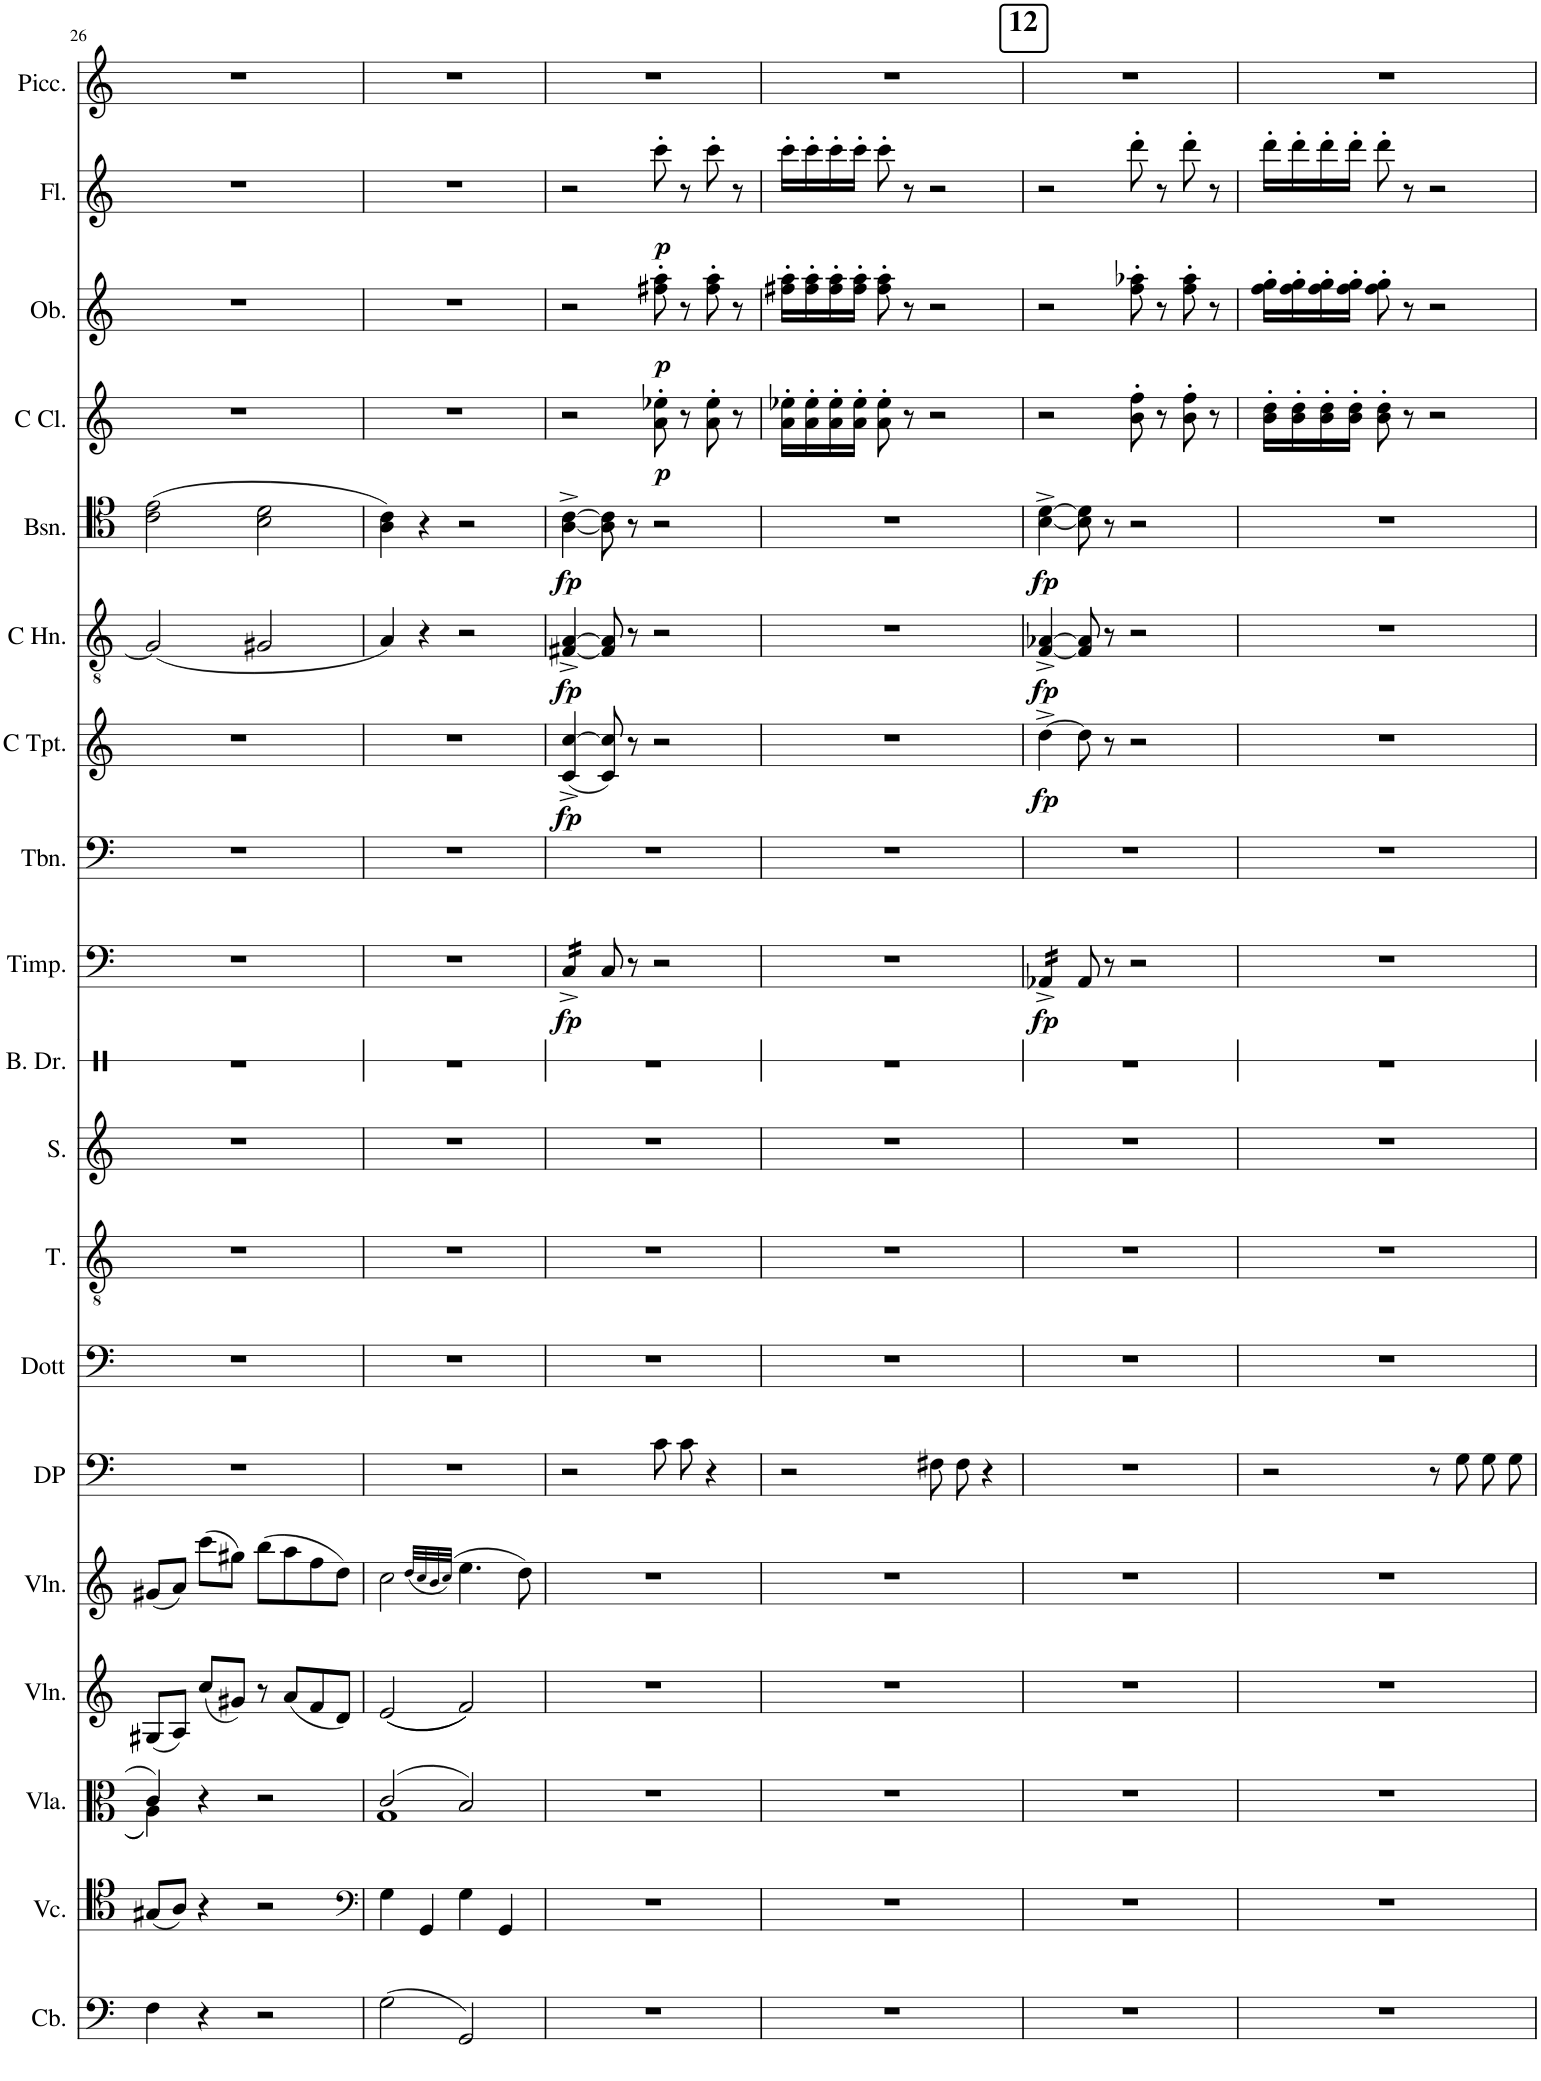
**kern	**kern	**kern	**kern	**kern	**kern	**kern	**kern	**kern	**kern	**kern	**dynam	**kern	**kern	**dynam	**kern	**dynam	**kern	**dynam	**kern	**dynam	**kern	**dynam	**kern	**dynam	**kern
*part19	*part18	*part17	*part16	*part15	*part14	*part13	*part12	*part11	*part10	*part9	*part9	*part8	*part7	*part7	*part6	*part6	*part5	*part5	*part4	*part4	*part3	*part3	*part2	*part2	*part1
*staff19	*staff18	*staff17	*staff16	*staff15	*staff14	*staff13	*staff12	*staff11	*staff10	*staff9	*staff9	*staff8	*staff7	*staff7	*staff6	*staff6	*staff5	*staff5	*staff4	*staff4	*staff3	*staff3	*staff2	*staff2	*staff1
*I"Contrabass	*I"Violoncello	*I"Viola	*I"Violin	*I"Violin	*I"Don Pasqule	*I"Dottore Malatesta	*I"Tenor	*I"Soprano	*I"Bass Drum	*I"Timpani	*	*I"Trombone	*I"C Trumpet	*	*I"Horn in C	*	*I"Bassoon	*	*I"C Clarinet	*	*I"Oboe	*	*I"Flute	*	*I"Piccolo
*I'Cb.	*I'Vc.	*I'Vla.	*I'Vln.	*I'Vln.	*I'DP	*I'Dott	*I'T.	*I'S.	*I'B. Dr.	*I'Timp.	*	*I'Tbn.	*I'C Tpt.	*	*	*	*I'Bsn.	*	*I'C Cl.	*	*I'Ob.	*	*I'Fl.	*	*I'Picc.
!!LO:PB:g=z
*clefF4	*clefC4	*clefC3	*clefG2	*clefG2	*clefF4	*clefF4	*clefGv2	*clefG2	*clefX	*clefF4	*	*clefF4	*clefG2	*	*clefGv2	*	*clefF4	*	*clefG2	*	*clefG2	*	*clefG2	*	*clefG2
*Trd7c12	*	*	*	*	*	*	*	*	*	*	*	*	*	*	*Trd7c12	*	*	*	*Trd1c2	*	*	*	*	*	*Trd-7c-12
*k[]	*k[]	*k[]	*k[]	*k[]	*k[]	*k[]	*k[]	*k[]	*k[]	*k[]	*	*k[]	*k[]	*	*k[]	*	*k[]	*	*k[]	*	*k[]	*	*k[]	*	*k[]
*M4/4	*M4/4	*M4/4	*M4/4	*M4/4	*M4/4	*M4/4	*M4/4	*M4/4	*M4/4	*M4/4	*	*M4/4	*M4/4	*	*M4/4	*	*M4/4	*	*M4/4	*	*M4/4	*	*M4/4	*	*M4/4
=26	=26	=26	=26	=26	=26	=26	=26	=26	=26	=26	=26	=26	=26	=26	=26	=26	=26	=26	=26	=26	=26	=26	=26	=26	=26
*	*	*^	*	*	*	*	*	*	*	*	*	*	*	*	*	*	*	*	*	*	*	*	*	*	*
4F\	(8G#X/L	4c/	4A\	(8G#X/L	(8g#X/L	1r	1r	1r	1r	1r	1r	.	1r	1r	.	(2G/]	.	(2c\ 2e\	.	1r	.	1r	.	1r	.	1r
.	8A/J)	.	.	8A/J)	8a/J)	.	.	.	.	.	.	.	.	.	.	.	.	.	.	.	.	.	.	.	.	.
4r	4r	4r	2.ryy	(8cc/L	(8ccc\L	.	.	.	.	.	.	.	.	.	.	.	.	.	.	.	.	.	.	.	.	.
.	.	.	.	8g#X/J)	8gg#X\J)	.	.	.	.	.	.	.	.	.	.	.	.	.	.	.	.	.	.	.	.	.
2r	2r	2r	.	8r	(8bb\L	.	.	.	.	.	.	.	.	.	.	2G#X/	.	2B\ 2d\	.	.	.	.	.	.	.	.
.	.	.	.	(8a/L	8aa\	.	.	.	.	.	.	.	.	.	.	.	.	.	.	.	.	.	.	.	.	.
.	.	.	.	8f/	8ff\	.	.	.	.	.	.	.	.	.	.	.	.	.	.	.	.	.	.	.	.	.
.	.	.	.	8d/J)	8dd\J)	.	.	.	.	.	.	.	.	.	.	.	.	.	.	.	.	.	.	.	.	.
=27	=27	=27	=27	=27	=27	=27	=27	=27	=27	=27	=27	=27	=27	=27	=27	=27	=27	=27	=27	=27	=27	=27	=27	=27	=27	=27
*	*clefF4	*	*	*	*	*	*	*	*	*	*	*	*	*	*	*	*	*	*	*	*	*	*	*	*	*
(2G\	4G\	(2c/	1G	((2e/	2cc\	1r	1r	1r	1r	1r	1r	.	1r	1r	.	4A/)	.	4A\ 4c\)	.	1r	.	1r	.	1r	.	1r
.	4GG/	.	.	.	.	.	.	.	.	.	.	.	.	.	.	4r	.	4r	.	.	.	.	.	.	.	.
.	.	.	.	.	(32qdd/LLL	.	.	.	.	.	.	.	.	.	.	.	.	.	.	.	.	.	.	.	.	.
.	.	.	.	.	32qcc/	.	.	.	.	.	.	.	.	.	.	.	.	.	.	.	.	.	.	.	.	.
.	.	.	.	.	32qb/	.	.	.	.	.	.	.	.	.	.	.	.	.	.	.	.	.	.	.	.	.
.	.	.	.	.	(32qcc/JJJ)	.	.	.	.	.	.	.	.	.	.	.	.	.	.	.	.	.	.	.	.	.
2GG/)	4G\	2B/)	.	2f/))	4.ee\	.	.	.	.	.	.	.	.	.	.	2r	.	2r	.	.	.	.	.	.	.	.
.	4GG/	.	.	.	.	.	.	.	.	.	.	.	.	.	.	.	.	.	.	.	.	.	.	.	.	.
.	.	.	.	.	8dd\)	.	.	.	.	.	.	.	.	.	.	.	.	.	.	.	.	.	.	.	.	.
*	*	*v	*v	*	*	*	*	*	*	*	*	*	*	*	*	*	*	*	*	*	*	*	*	*	*	*
=28	=28	=28	=28	=28	=28	=28	=28	=28	=28	=28	=28	=28	=28	=28	=28	=28	=28	=28	=28	=28	=28	=28	=28	=28	=28
!	!	!	!	!	!	!	!	!	!	!	!LO:DY:b	!	!	!LO:DY:b	!	!LO:DY:b	!	!LO:DY:b	!	!	!	!	!	!	!
*	*	*	*	*	*	*	*	*	*	*tremolo	*	*	*	*	*	*	*	*	*	*	*	*	*	*	*
1r	1r	1r	1r	1r	2r	1r	1r	1r	1r	16C^/LL	fp	1r	(4c/^ [4cc/^	fp	[4F#X/^ [4A/^	fp	[4A\^ [4c\^	fp	2r	.	2r	.	2r	.	1r
.	.	.	.	.	.	.	.	.	.	16C^/	.	.	.	.	.	.	.	.	.	.	.	.	.	.	.
.	.	.	.	.	.	.	.	.	.	16C^/	.	.	.	.	.	.	.	.	.	.	.	.	.	.	.
.	.	.	.	.	.	.	.	.	.	16C^/JJ	.	.	.	.	.	.	.	.	.	.	.	.	.	.	.
*	*	*	*	*	*	*	*	*	*	*Xtremolo	*	*	*	*	*	*	*	*	*	*	*	*	*	*	*
.	.	.	.	.	.	.	.	.	.	8C/	.	.	8c/ 8cc/])	.	8F#/] 8A/]	.	8A\] 8c\]	.	.	.	.	.	.	.	.
.	.	.	.	.	.	.	.	.	.	8r	.	.	8r	.	8r	.	8r	.	.	.	.	.	.	.	.
!	!	!	!	!	!	!	!	!	!	!	!	!	!	!	!	!	!	!	!	!LO:DY:b	!	!LO:DY:b	!	!LO:DY:b	!
.	.	.	.	.	8c\L	.	.	.	.	2r	.	.	2r	.	2r	.	2r	.	8a\' 8ee-X\'	p	8ff#X\' 8aa\'	p	8ccc'\	p	.
.	.	.	.	.	8c\J	.	.	.	.	.	.	.	.	.	.	.	.	.	8r	.	8r	.	8r	.	.
.	.	.	.	.	4r	.	.	.	.	.	.	.	.	.	.	.	.	.	8a\' 8ee-\'	.	8ff#\' 8aa\'	.	8ccc'\	.	.
.	.	.	.	.	.	.	.	.	.	.	.	.	.	.	.	.	.	.	8r	.	8r	.	8r	.	.
=29	=29	=29	=29	=29	=29	=29	=29	=29	=29	=29	=29	=29	=29	=29	=29	=29	=29	=29	=29	=29	=29	=29	=29	=29	=29
1r	1r	1r	1r	1r	2r	1r	1r	1r	1r	1r	.	1r	1r	.	1r	.	1r	.	16a\' 16ee-X\'LL	.	16ff#X\' 16aa\'LL	.	16ccc'\LL	.	1r
.	.	.	.	.	.	.	.	.	.	.	.	.	.	.	.	.	.	.	16a\' 16ee-\'	.	16ff#\' 16aa\'	.	16ccc'\	.	.
.	.	.	.	.	.	.	.	.	.	.	.	.	.	.	.	.	.	.	16a\' 16ee-\'	.	16ff#\' 16aa\'	.	16ccc'\	.	.
.	.	.	.	.	.	.	.	.	.	.	.	.	.	.	.	.	.	.	16a\' 16ee-\'JJ	.	16ff#\' 16aa\'JJ	.	16ccc'\JJ	.	.
.	.	.	.	.	.	.	.	.	.	.	.	.	.	.	.	.	.	.	8a\' 8ee-\'	.	8ff#\' 8aa\'	.	8ccc'\	.	.
.	.	.	.	.	.	.	.	.	.	.	.	.	.	.	.	.	.	.	8r	.	8r	.	8r	.	.
.	.	.	.	.	8F#X\L	.	.	.	.	.	.	.	.	.	.	.	.	.	2r	.	2r	.	2r	.	.
.	.	.	.	.	8F#\J	.	.	.	.	.	.	.	.	.	.	.	.	.	.	.	.	.	.	.	.
.	.	.	.	.	4r	.	.	.	.	.	.	.	.	.	.	.	.	.	.	.	.	.	.	.	.
!!LO:REH:place=s1:a:t=
!!LO:REH:place=s1:a:B:cj:fs=14:t=12
=30	=30	=30	=30	=30	=30	=30	=30	=30	=30	=30	=30	=30	=30	=30	=30	=30	=30	=30	=30	=30	=30	=30	=30	=30	=30
!	!	!	!	!	!	!	!	!	!	!	!LO:DY:b	!	!	!LO:DY:b	!	!LO:DY:b	!	!LO:DY:b	!	!	!	!	!	!	!
*	*	*	*	*	*	*	*	*	*	*tremolo	*	*	*	*	*	*	*	*	*	*	*	*	*	*	*
1r	1r	1r	1r	1r	1r	1r	1r	1r	1r	16AA-X^/LL	fp	1r	[4dd^\	fp	[4F/^ [4A-X/^	fp	[4B\^ [4d\^	fp	2r	.	2r	.	2r	.	1r
.	.	.	.	.	.	.	.	.	.	16AA-X^/	.	.	.	.	.	.	.	.	.	.	.	.	.	.	.
.	.	.	.	.	.	.	.	.	.	16AA-X^/	.	.	.	.	.	.	.	.	.	.	.	.	.	.	.
.	.	.	.	.	.	.	.	.	.	16AA-X^/JJ	.	.	.	.	.	.	.	.	.	.	.	.	.	.	.
*	*	*	*	*	*	*	*	*	*	*Xtremolo	*	*	*	*	*	*	*	*	*	*	*	*	*	*	*
.	.	.	.	.	.	.	.	.	.	8AA-/	.	.	8dd\]	.	8F/] 8A-/]	.	8B\] 8d\]	.	.	.	.	.	.	.	.
.	.	.	.	.	.	.	.	.	.	8r	.	.	8r	.	8r	.	8r	.	.	.	.	.	.	.	.
.	.	.	.	.	.	.	.	.	.	2r	.	.	2r	.	2r	.	2r	.	8b\' 8ff\'	.	8ff\' 8aa-X\'	.	8ddd'\	.	.
.	.	.	.	.	.	.	.	.	.	.	.	.	.	.	.	.	.	.	8r	.	8r	.	8r	.	.
.	.	.	.	.	.	.	.	.	.	.	.	.	.	.	.	.	.	.	8b\' 8ff\'	.	8ff\' 8aa-\'	.	8ddd'\	.	.
.	.	.	.	.	.	.	.	.	.	.	.	.	.	.	.	.	.	.	8r	.	8r	.	8r	.	.
=31	=31	=31	=31	=31	=31	=31	=31	=31	=31	=31	=31	=31	=31	=31	=31	=31	=31	=31	=31	=31	=31	=31	=31	=31	=31
1r	1r	1r	1r	1r	2r	1r	1r	1r	1r	1r	.	1r	1r	.	1r	.	1r	.	16b\' 16dd\'LL	.	16ff\' 16gg\'LL	.	16ddd'\LL	.	1r
.	.	.	.	.	.	.	.	.	.	.	.	.	.	.	.	.	.	.	16b\' 16dd\'	.	16ff\' 16gg\'	.	16ddd'\	.	.
.	.	.	.	.	.	.	.	.	.	.	.	.	.	.	.	.	.	.	16b\' 16dd\'	.	16ff\' 16gg\'	.	16ddd'\	.	.
.	.	.	.	.	.	.	.	.	.	.	.	.	.	.	.	.	.	.	16b\' 16dd\'JJ	.	16ff\' 16gg\'JJ	.	16ddd'\JJ	.	.
.	.	.	.	.	.	.	.	.	.	.	.	.	.	.	.	.	.	.	8b\' 8dd\'	.	8ff\' 8gg\'	.	8ddd'\	.	.
.	.	.	.	.	.	.	.	.	.	.	.	.	.	.	.	.	.	.	8r	.	8r	.	8r	.	.
.	.	.	.	.	8r	.	.	.	.	.	.	.	.	.	.	.	.	.	2r	.	2r	.	2r	.	.
.	.	.	.	.	8G\	.	.	.	.	.	.	.	.	.	.	.	.	.	.	.	.	.	.	.	.
.	.	.	.	.	8G\L	.	.	.	.	.	.	.	.	.	.	.	.	.	.	.	.	.	.	.	.
.	.	.	.	.	8G\J	.	.	.	.	.	.	.	.	.	.	.	.	.	.	.	.	.	.	.	.
=	=	=	=	=	=	=	=	=	=	=	=	=	=	=	=	=	=	=	=	=	=	=	=	=	=
*-	*-	*-	*-	*-	*-	*-	*-	*-	*-	*-	*-	*-	*-	*-	*-	*-	*-	*-	*-	*-	*-	*-	*-	*-	*-
